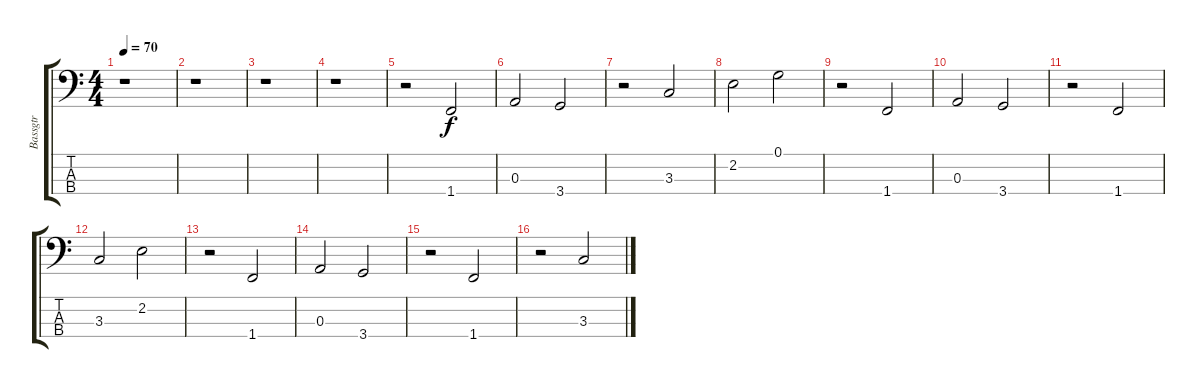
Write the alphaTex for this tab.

\track ("Bassgtr" "Bassgtr") {instrument electricbassfinger}
\staff {score tabs}
\tuning (G2 D2 A1 E1) {hide}
\ts (4 4)
\tempo 70
\clef f4
\ks c
r.1{dy f} |
r.1 |
r.1 |
r.1 |
r.2 1.4.2 |
0.3.2 3.4.2 |
r.2 3.3.2 |
2.2.2 0.1.2 |
r.2 1.4.2 |
0.3.2 3.4.2 |
r.2 1.4.2 |
3.3.2 2.2.2 |
r.2 1.4.2 |
0.3.2 3.4.2 |
r.2 1.4.2 |
r.2 3.3.2
